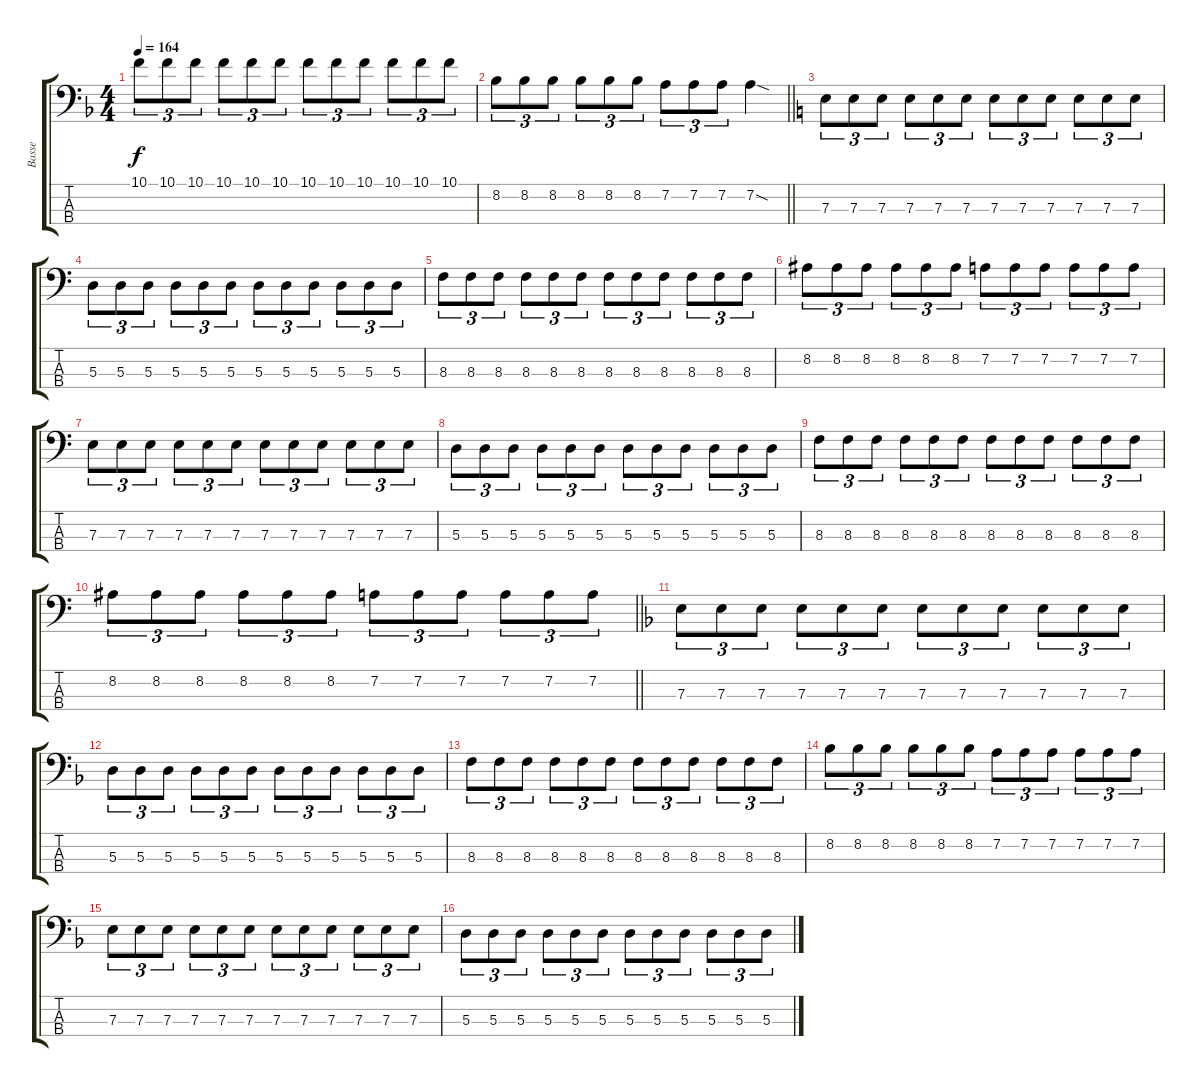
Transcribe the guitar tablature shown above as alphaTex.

\track ("Basse" "Basse") {instrument electricbassfinger}
\staff {score tabs}
\tuning (G2 D2 A1 E1) {hide}
\ts (4 4)
\tempo 164
\clef f4
\ks f
10.1.8{tu (3 2) dy f} 10.1.8{tu (3 2)} 10.1.8{tu (3 2)} 10.1.8{tu (3 2)} 10.1.8{tu (3 2)} 10.1.8{tu (3 2)} 10.1.8{tu (3 2)} 10.1.8{tu (3 2)} 10.1.8{tu (3 2)} 10.1.8{tu (3 2)} 10.1.8{tu (3 2)} 10.1.8{tu (3 2)} |
\barLineRight lightlight
8.2.8{tu (3 2)} 8.2.8{tu (3 2)} 8.2.8{tu (3 2)} 8.2.8{tu (3 2)} 8.2.8{tu (3 2)} 8.2.8{tu (3 2)} 7.2.8{tu (3 2)} 7.2.8{tu (3 2)} 7.2.8{tu (3 2)} 7.2{sod}.4 |
\ks c
7.3.8{tu (3 2)} 7.3.8{tu (3 2)} 7.3.8{tu (3 2)} 7.3.8{tu (3 2)} 7.3.8{tu (3 2)} 7.3.8{tu (3 2)} 7.3.8{tu (3 2)} 7.3.8{tu (3 2)} 7.3.8{tu (3 2)} 7.3.8{tu (3 2)} 7.3.8{tu (3 2)} 7.3.8{tu (3 2)} |
5.3.8{tu (3 2)} 5.3.8{tu (3 2)} 5.3.8{tu (3 2)} 5.3.8{tu (3 2)} 5.3.8{tu (3 2)} 5.3.8{tu (3 2)} 5.3.8{tu (3 2)} 5.3.8{tu (3 2)} 5.3.8{tu (3 2)} 5.3.8{tu (3 2)} 5.3.8{tu (3 2)} 5.3.8{tu (3 2)} |
8.3.8{tu (3 2)} 8.3.8{tu (3 2)} 8.3.8{tu (3 2)} 8.3.8{tu (3 2)} 8.3.8{tu (3 2)} 8.3.8{tu (3 2)} 8.3.8{tu (3 2)} 8.3.8{tu (3 2)} 8.3.8{tu (3 2)} 8.3.8{tu (3 2)} 8.3.8{tu (3 2)} 8.3.8{tu (3 2)} |
8.2.8{tu (3 2)} 8.2.8{tu (3 2)} 8.2.8{tu (3 2)} 8.2.8{tu (3 2)} 8.2.8{tu (3 2)} 8.2.8{tu (3 2)} 7.2.8{tu (3 2)} 7.2.8{tu (3 2)} 7.2.8{tu (3 2)} 7.2.8{tu (3 2)} 7.2.8{tu (3 2)} 7.2.8{tu (3 2)} |
7.3.8{tu (3 2)} 7.3.8{tu (3 2)} 7.3.8{tu (3 2)} 7.3.8{tu (3 2)} 7.3.8{tu (3 2)} 7.3.8{tu (3 2)} 7.3.8{tu (3 2)} 7.3.8{tu (3 2)} 7.3.8{tu (3 2)} 7.3.8{tu (3 2)} 7.3.8{tu (3 2)} 7.3.8{tu (3 2)} |
5.3.8{tu (3 2)} 5.3.8{tu (3 2)} 5.3.8{tu (3 2)} 5.3.8{tu (3 2)} 5.3.8{tu (3 2)} 5.3.8{tu (3 2)} 5.3.8{tu (3 2)} 5.3.8{tu (3 2)} 5.3.8{tu (3 2)} 5.3.8{tu (3 2)} 5.3.8{tu (3 2)} 5.3.8{tu (3 2)} |
8.3.8{tu (3 2)} 8.3.8{tu (3 2)} 8.3.8{tu (3 2)} 8.3.8{tu (3 2)} 8.3.8{tu (3 2)} 8.3.8{tu (3 2)} 8.3.8{tu (3 2)} 8.3.8{tu (3 2)} 8.3.8{tu (3 2)} 8.3.8{tu (3 2)} 8.3.8{tu (3 2)} 8.3.8{tu (3 2)} |
\barLineRight lightlight
8.2.8{tu (3 2)} 8.2.8{tu (3 2)} 8.2.8{tu (3 2)} 8.2.8{tu (3 2)} 8.2.8{tu (3 2)} 8.2.8{tu (3 2)} 7.2.8{tu (3 2)} 7.2.8{tu (3 2)} 7.2.8{tu (3 2)} 7.2.8{tu (3 2)} 7.2.8{tu (3 2)} 7.2.8{tu (3 2)} |
\ks f
7.3.8{tu (3 2)} 7.3.8{tu (3 2)} 7.3.8{tu (3 2)} 7.3.8{tu (3 2)} 7.3.8{tu (3 2)} 7.3.8{tu (3 2)} 7.3.8{tu (3 2)} 7.3.8{tu (3 2)} 7.3.8{tu (3 2)} 7.3.8{tu (3 2)} 7.3.8{tu (3 2)} 7.3.8{tu (3 2)} |
5.3.8{tu (3 2)} 5.3.8{tu (3 2)} 5.3.8{tu (3 2)} 5.3.8{tu (3 2)} 5.3.8{tu (3 2)} 5.3.8{tu (3 2)} 5.3.8{tu (3 2)} 5.3.8{tu (3 2)} 5.3.8{tu (3 2)} 5.3.8{tu (3 2)} 5.3.8{tu (3 2)} 5.3.8{tu (3 2)} |
8.3.8{tu (3 2)} 8.3.8{tu (3 2)} 8.3.8{tu (3 2)} 8.3.8{tu (3 2)} 8.3.8{tu (3 2)} 8.3.8{tu (3 2)} 8.3.8{tu (3 2)} 8.3.8{tu (3 2)} 8.3.8{tu (3 2)} 8.3.8{tu (3 2)} 8.3.8{tu (3 2)} 8.3.8{tu (3 2)} |
8.2.8{tu (3 2)} 8.2.8{tu (3 2)} 8.2.8{tu (3 2)} 8.2.8{tu (3 2)} 8.2.8{tu (3 2)} 8.2.8{tu (3 2)} 7.2.8{tu (3 2)} 7.2.8{tu (3 2)} 7.2.8{tu (3 2)} 7.2.8{tu (3 2)} 7.2.8{tu (3 2)} 7.2.8{tu (3 2)} |
7.3.8{tu (3 2)} 7.3.8{tu (3 2)} 7.3.8{tu (3 2)} 7.3.8{tu (3 2)} 7.3.8{tu (3 2)} 7.3.8{tu (3 2)} 7.3.8{tu (3 2)} 7.3.8{tu (3 2)} 7.3.8{tu (3 2)} 7.3.8{tu (3 2)} 7.3.8{tu (3 2)} 7.3.8{tu (3 2)} |
5.3.8{tu (3 2)} 5.3.8{tu (3 2)} 5.3.8{tu (3 2)} 5.3.8{tu (3 2)} 5.3.8{tu (3 2)} 5.3.8{tu (3 2)} 5.3.8{tu (3 2)} 5.3.8{tu (3 2)} 5.3.8{tu (3 2)} 5.3.8{tu (3 2)} 5.3.8{tu (3 2)} 5.3.8{tu (3 2)}
